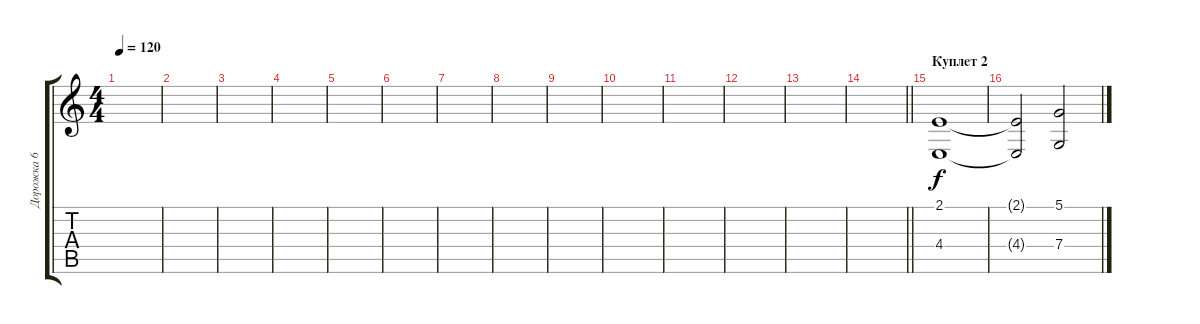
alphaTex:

\track ("Дорожка 6" "Дорожка 6") {instrument pad8sweep}
\staff {score tabs}
\tuning (D4 A3 F3 C3 G2 C2) {hide}
\ts (4 4)
\tempo 120
\clef g2
\ks c
|
|
|
|
|
|
|
|
|
|
|
|
|
\barLineRight lightlight
|
\section ("" "Куплет 2")
(2.1 4.4).1 |
(2.1{t} 4.4{t}).2 (5.1 7.4).2
